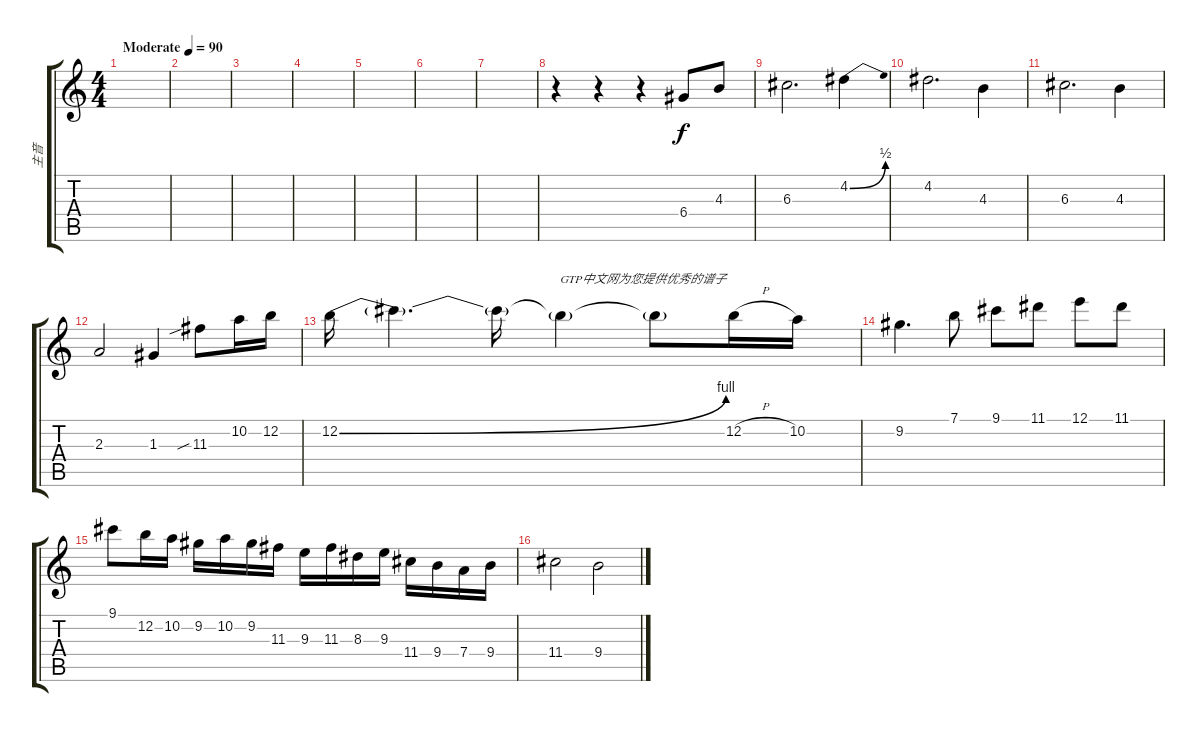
\track ("主音" "主音") {instrument overdrivenguitar}
\staff {score tabs}
\tuning (E4 B3 G3 D3 A2 E2) {hide}
\ts (4 4)
\tempo (90 "Moderate")
\clef g2
\ks c
|
|
|
|
|
|
|
r.4 r.4 r.4 6.4.8 4.3.8 |
6.3.2{d} 4.2{be (bend 0 0 60 2)}.4 |
4.2.2{d} 4.3.4 |
6.3.2{d} 4.3.4 |
2.3.2 1.3.4 11.3{sib}.8 10.2.16 12.2.16 |
12.2{be (bend 0 0 60 4)}.16 12.2{t}.4{d} 12.2{t}.16 12.2{t}.4{txt "GTP中文网为您提供优秀的谱子"} 12.2{t}.8 12.2{h}.16 10.2.16 |
9.2.4{d} 7.1.8 9.1.8 11.1.8 12.1.8 11.1.8 |
9.1.8 12.2.16 10.2.16 9.2.16 10.2.16 9.2.16 11.3.16 9.3.16 11.3.16 8.3.16 9.3.16 11.4.16 9.4.16 7.4.16 9.4.16 |
11.4.2 9.4.2
